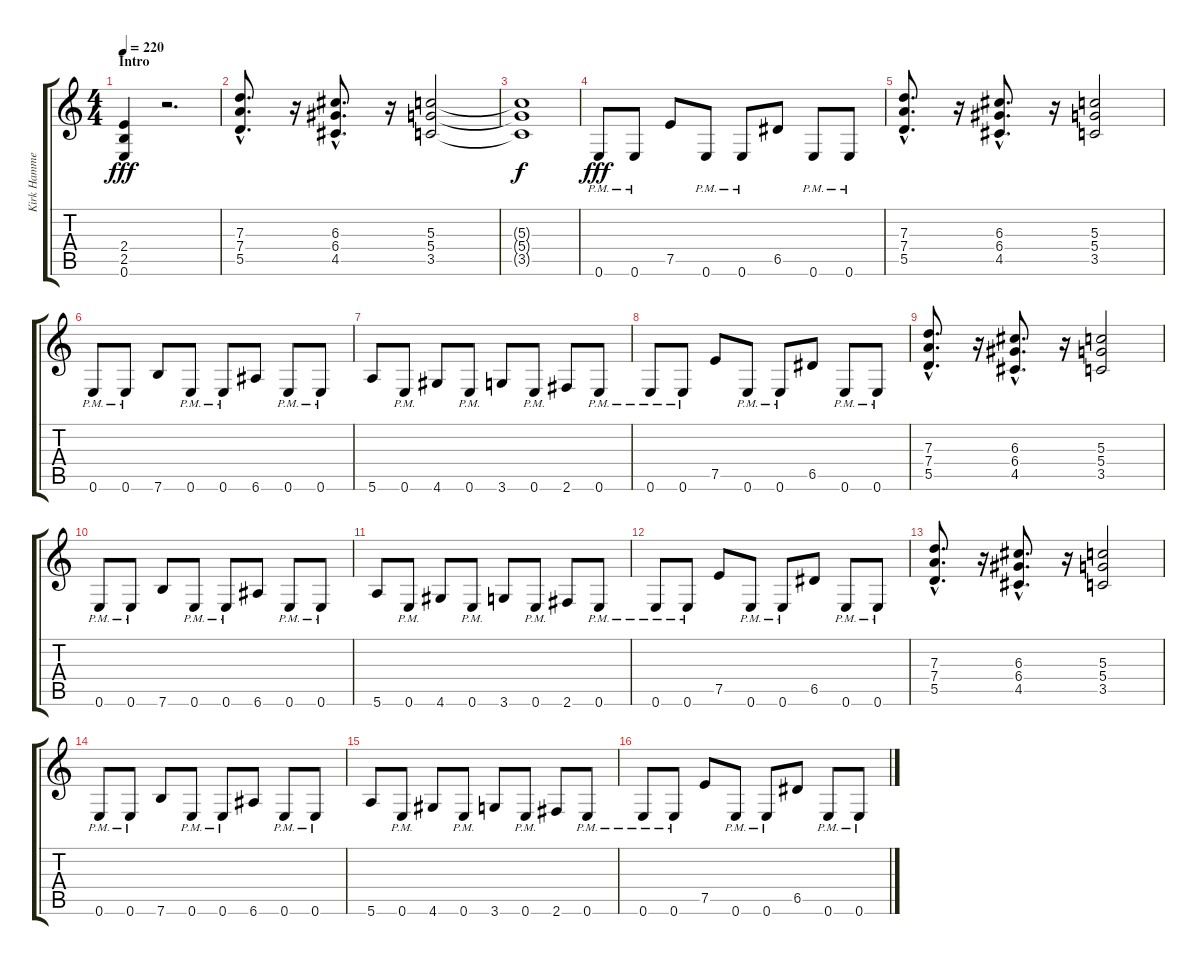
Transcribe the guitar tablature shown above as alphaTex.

\track ("Kirk Hammet" "Kirk Hamme") {instrument distortionguitar}
\staff {score tabs}
\tuning (E4 B3 G3 D3 A2 E2) {hide}
\ts (4 4)
\section ("" "Intro")
\tempo 220
\clef g2
\ks c
(2.4 2.5 0.6).4{dy fff instrument distortionguitar} r.2{d} |
(7.3{hac} 7.4{hac} 5.5{hac}).8{d} r.16 (6.3{hac} 6.4{hac} 4.5{hac}).8{d} r.16 (5.3 5.4 3.5).2 |
(5.3{t} 5.4{t} 3.5{t}).1{dy f} |
0.6{pm}.8{dy fff} 0.6{pm}.8 7.5.8 0.6{pm}.8 0.6{pm}.8 6.5.8 0.6{pm}.8 0.6{pm}.8 |
(7.3{hac} 7.4{hac} 5.5{hac}).8{d} r.16 (6.3{hac} 6.4{hac} 4.5{hac}).8{d} r.16 (5.3 5.4 3.5).2 |
0.6{pm}.8 0.6{pm}.8 7.6.8 0.6{pm}.8 0.6{pm}.8 6.6.8 0.6{pm}.8 0.6{pm}.8 |
5.6.8 0.6{pm}.8 4.6.8 0.6{pm}.8 3.6.8 0.6{pm}.8 2.6.8 0.6{pm}.8 |
0.6{pm}.8 0.6{pm}.8 7.5.8 0.6{pm}.8 0.6{pm}.8 6.5.8 0.6{pm}.8 0.6{pm}.8 |
(7.3{hac} 7.4{hac} 5.5{hac}).8{d} r.16 (6.3{hac} 6.4{hac} 4.5{hac}).8{d} r.16 (5.3 5.4 3.5).2 |
0.6{pm}.8 0.6{pm}.8 7.6.8 0.6{pm}.8 0.6{pm}.8 6.6.8 0.6{pm}.8 0.6{pm}.8 |
5.6.8 0.6{pm}.8 4.6.8 0.6{pm}.8 3.6.8 0.6{pm}.8 2.6.8 0.6{pm}.8 |
0.6{pm}.8 0.6{pm}.8 7.5.8 0.6{pm}.8 0.6{pm}.8 6.5.8 0.6{pm}.8 0.6{pm}.8 |
(7.3{hac} 7.4{hac} 5.5{hac}).8{d} r.16 (6.3{hac} 6.4{hac} 4.5{hac}).8{d} r.16 (5.3 5.4 3.5).2 |
0.6{pm}.8 0.6{pm}.8 7.6.8 0.6{pm}.8 0.6{pm}.8 6.6.8 0.6{pm}.8 0.6{pm}.8 |
5.6.8 0.6{pm}.8 4.6.8 0.6{pm}.8 3.6.8 0.6{pm}.8 2.6.8 0.6{pm}.8 |
0.6{pm}.8 0.6{pm}.8 7.5.8 0.6{pm}.8 0.6{pm}.8 6.5.8 0.6{pm}.8 0.6{pm}.8
